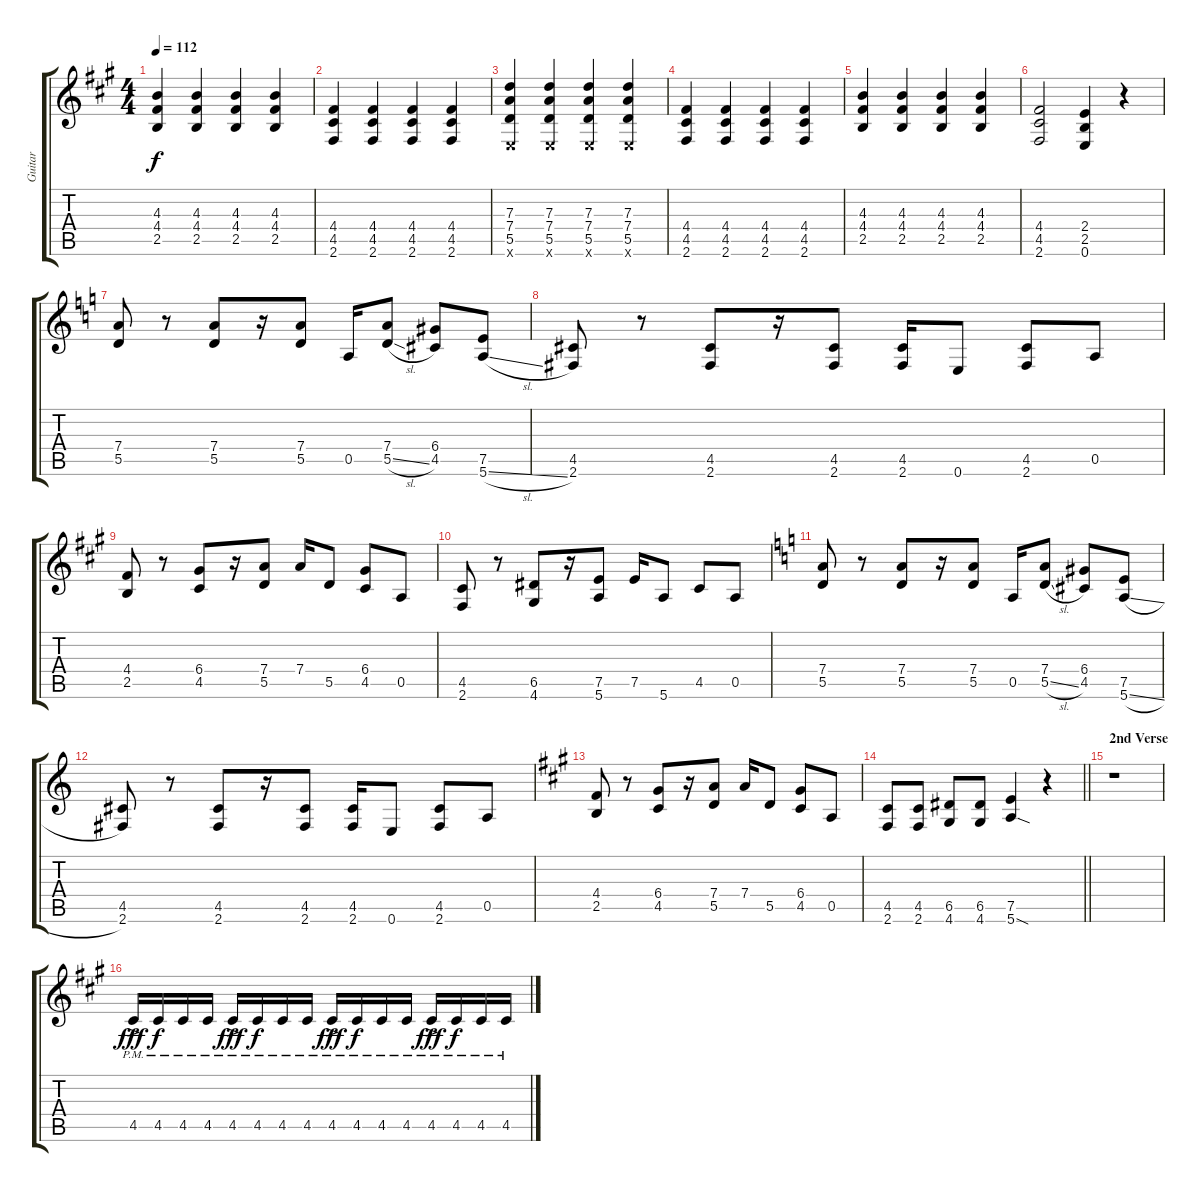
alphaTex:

\track ("Guitar " "Guitar ") {instrument distortionguitar}
\staff {score tabs}
\tuning (E4 B3 G3 D3 A2 E2) {hide}
\ts (4 4)
\tempo 112
\clef g2
\ks a
(4.3 4.4 2.5).4{dy f} (4.3 4.4 2.5).4 (4.3 4.4 2.5).4 (4.3 4.4 2.5).4 |
(4.4 4.5 2.6).4 (4.4 4.5 2.6).4 (4.4 4.5 2.6).4 (4.4 4.5 2.6).4 |
(7.3 7.4 5.5 0.6{x}).4 (7.3 7.4 5.5 0.6{x}).4 (7.3 7.4 5.5 0.6{x}).4 (7.3 7.4 5.5 0.6{x}).4 |
(4.4 4.5 2.6).4 (4.4 4.5 2.6).4 (4.4 4.5 2.6).4 (4.4 4.5 2.6).4 |
(4.3 4.4 2.5).4 (4.3 4.4 2.5).4 (4.3 4.4 2.5).4 (4.3 4.4 2.5).4 |
(4.4 4.5 2.6).2 (2.4 2.5 0.6).4 r.4 |
\ks c
(7.4 5.5).8{instrument distortionguitar} r.8 (7.4 5.5).8 r.16 (7.4 5.5).8 0.5.16 (7.4 5.5{sl}).8 (6.4 4.5).8 (7.5 5.6{sl}).8 |
(4.5 2.6).8 r.8 (4.5 2.6).8 r.16 (4.5 2.6).8 (4.5 2.6).16 0.6.8 (4.5 2.6).8 0.5.8 |
\ks a
(4.4 2.5).8 r.8 (6.4 4.5).8 r.16 (7.4 5.5).8 7.4.16 5.5.8 (6.4 4.5).8 0.5.8 |
(4.5 2.6).8 r.8 (6.5 4.6).8 r.16 (7.5 5.6).8 7.5.16 5.6.8 4.5.8 0.5.8 |
\ks c
(7.4 5.5).8{instrument distortionguitar} r.8 (7.4 5.5).8 r.16 (7.4 5.5).8 0.5.16 (7.4 5.5{sl}).8 (6.4 4.5).8 (7.5 5.6{sl}).8 |
(4.5 2.6).8 r.8 (4.5 2.6).8 r.16 (4.5 2.6).8 (4.5 2.6).16 0.6.8 (4.5 2.6).8 0.5.8 |
\ks a
(4.4 2.5).8 r.8 (6.4 4.5).8 r.16 (7.4 5.5).8 7.4.16 5.5.8 (6.4 4.5).8 0.5.8 |
\barLineRight lightlight
(4.5 2.6).8 (4.5 2.6).8 (6.5 4.6).8 (6.5 4.6).8 (7.5 5.6{sod}).4 r.4 |
\section ("" "2nd Verse")
r.1 |
4.5{ac pm}.16{dy fff volume 8 instrument electricguitarmuted} 4.5{pm}.16{dy f} 4.5{pm}.16 4.5{pm}.16 4.5{ac pm}.16{dy fff} 4.5{pm}.16{dy f} 4.5{pm}.16 4.5{pm}.16 4.5{ac pm}.16{dy fff} 4.5{pm}.16{dy f} 4.5{pm}.16 4.5{pm}.16 4.5{ac pm}.16{dy fff} 4.5{pm}.16{dy f} 4.5{pm}.16 4.5{pm}.16
